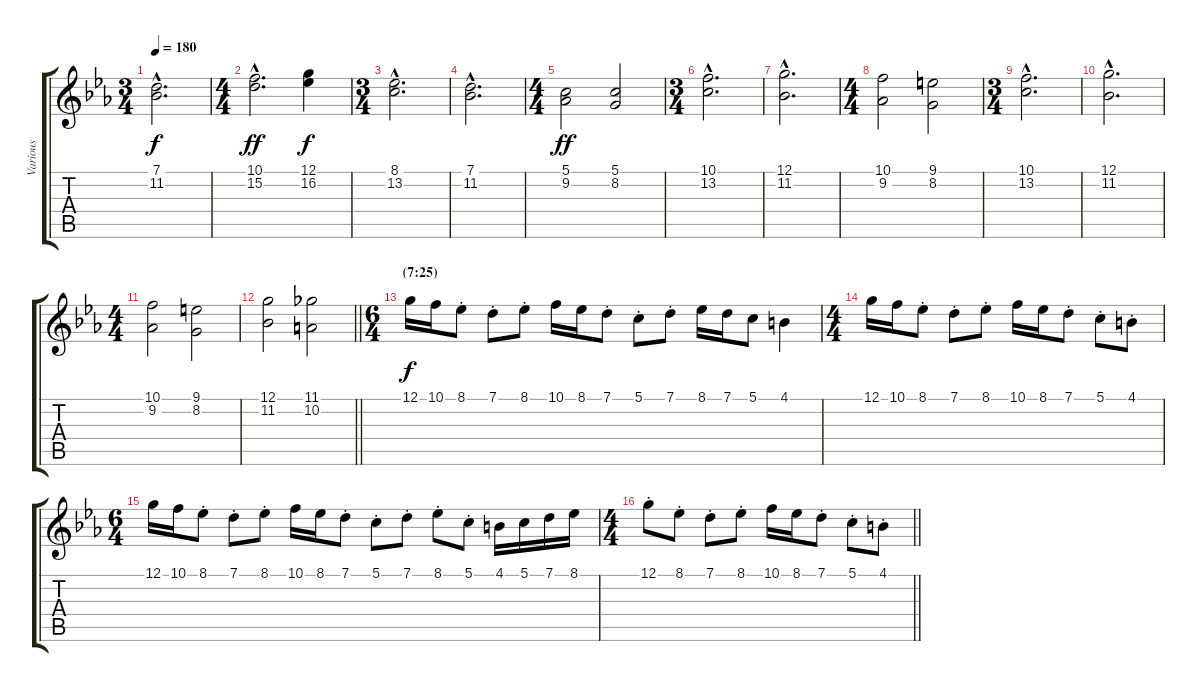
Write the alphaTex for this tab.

\track ("Various" "Various") {instrument flute}
\staff {score tabs}
\tuning (G4 B3 G3 D3 A2 E2) {hide}
\ts (3 4)
\tempo 180
\clef g2
\ks eb
(7.1{hac} 11.2{hac}).2{d dy f} |
\ts (4 4)
(10.1{hac} 15.2{hac}).2{d dy ff} (12.1 16.2).4{dy f} |
\ts (3 4)
(8.1{hac} 13.2{hac}).2{d} |
(7.1{hac} 11.2{hac}).2{d} |
\ts (4 4)
(5.1 9.2).2{dy ff} (5.1 8.2).2 |
\ts (3 4)
(10.1{hac} 13.2{hac}).2{d} |
(12.1{hac} 11.2{hac}).2{d} |
\ts (4 4)
(10.1 9.2).2 (9.1 8.2).2 |
\ts (3 4)
(10.1{hac} 13.2{hac}).2{d} |
(12.1{hac} 11.2{hac}).2{d} |
\ts (4 4)
(10.1 9.2).2 (9.1 8.2).2 |
\barLineRight lightlight
(12.1 11.2).2 (11.1 10.2).2 |
\ts (6 4)
\section ("" "(7:25)")
12.1.16{dy f volume 14} 10.1.16 8.1{st}.8 7.1{st}.8 8.1{st}.8 10.1.16 8.1.16 7.1{st}.8 5.1{st}.8 7.1{st}.8 8.1.16 7.1.16 5.1.8 4.1.4 |
\ts (4 4)
12.1.16 10.1.16 8.1{st}.8 7.1{st}.8 8.1{st}.8 10.1.16 8.1.16 7.1{st}.8 5.1{st}.8 4.1{st}.8 |
\ts (6 4)
12.1.16 10.1.16 8.1{st}.8 7.1{st}.8 8.1{st}.8 10.1.16 8.1.16 7.1{st}.8 5.1{st}.8 7.1{st}.8 8.1{st}.8 5.1{st}.8 4.1.16 5.1.16 7.1.16 8.1.16 |
\ts (4 4)
\barLineRight lightlight
12.1{st}.8 8.1{st}.8 7.1{st}.8 8.1{st}.8 10.1.16 8.1.16 7.1{st}.8 5.1{st}.8 4.1{st}.8
